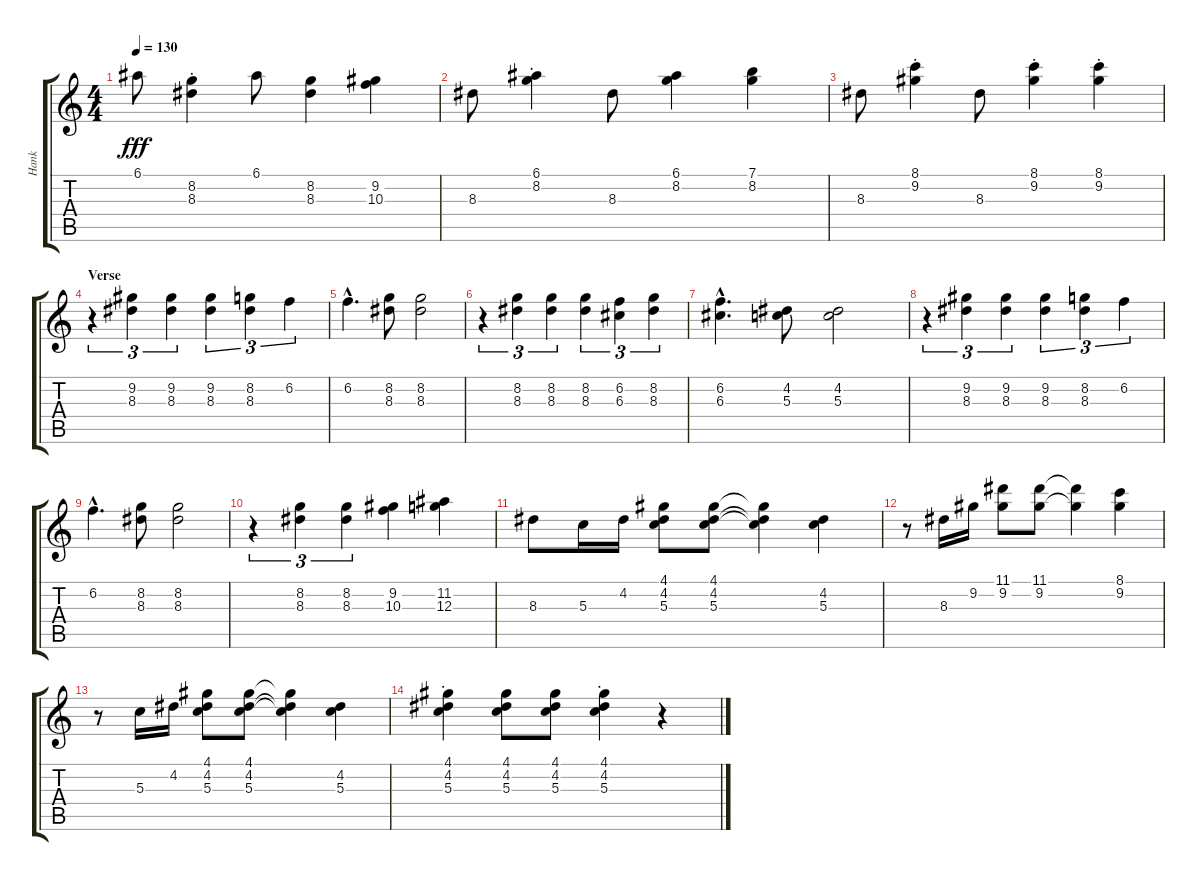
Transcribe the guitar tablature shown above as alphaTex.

\track ("Hank" "Hank") {instrument acousticguitarsteel}
\staff {score tabs}
\tuning (E4 B3 G3 D3 A2 E2) {hide}
\ts (4 4)
\tempo 130
\clef g2
\ks c
6.1.8{dy fff} (8.2{st} 8.3{st}).4 6.1.8 (8.2 8.3).4 (9.2 10.3).4 |
8.3.8 (6.1{st} 8.2{st}).4 8.3.8 (6.1 8.2).4 (7.1 8.2).4 |
8.3.8 (8.1{st} 9.2{st}).4 8.3.8 (8.1{st} 9.2{st}).4 (8.1{st} 9.2{st}).4 |
\section ("" "Verse")
r.4{tu (3 2)} (9.2 8.3).4{tu (3 2)} (9.2 8.3).4{tu (3 2)} (9.2 8.3).4{tu (3 2)} (8.2 8.3).4{tu (3 2)} 6.2.4{tu (3 2)} |
6.2{hac}.4{d} (8.2 8.3).8 (8.2 8.3).2 |
r.4{tu (3 2)} (8.2 8.3).4{tu (3 2)} (8.2 8.3).4{tu (3 2)} (8.2 8.3).4{tu (3 2)} (6.2 6.3).4{tu (3 2)} (8.2 8.3).4{tu (3 2)} |
(6.2{hac} 6.3{hac}).4{d} (4.2 5.3).8 (4.2 5.3).2 |
r.4{tu (3 2)} (9.2 8.3).4{tu (3 2)} (9.2 8.3).4{tu (3 2)} (9.2 8.3).4{tu (3 2)} (8.2 8.3).4{tu (3 2)} 6.2.4{tu (3 2)} |
6.2{hac}.4{d} (8.2 8.3).8 (8.2 8.3).2 |
r.4{tu (3 2)} (8.2 8.3).4{tu (3 2)} (8.2 8.3).4{tu (3 2)} (9.2 10.3).4 (11.2 12.3).4 |
8.3.8 5.3.16 4.2.16 (4.1 4.2 5.3).8 (4.1 4.2 5.3).8 (4.1{t} 4.2{t} 5.3{t}).4 (4.2 5.3).4 |
r.8 8.3.16 9.2.16 (11.1 9.2).8 (11.1 9.2).8 (11.1{t} 9.2{t}).4 (8.1 9.2).4 |
r.8 5.3.16 4.2.16 (4.1 4.2 5.3).8 (4.1 4.2 5.3).8 (4.1{t} 4.2{t} 5.3{t}).4 (4.2 5.3).4 |
(4.1{st} 4.2{st} 5.3{st}).4 (4.1 4.2 5.3).8 (4.1 4.2 5.3).8 (4.1{st} 4.2{st} 5.3{st}).4 r.4
